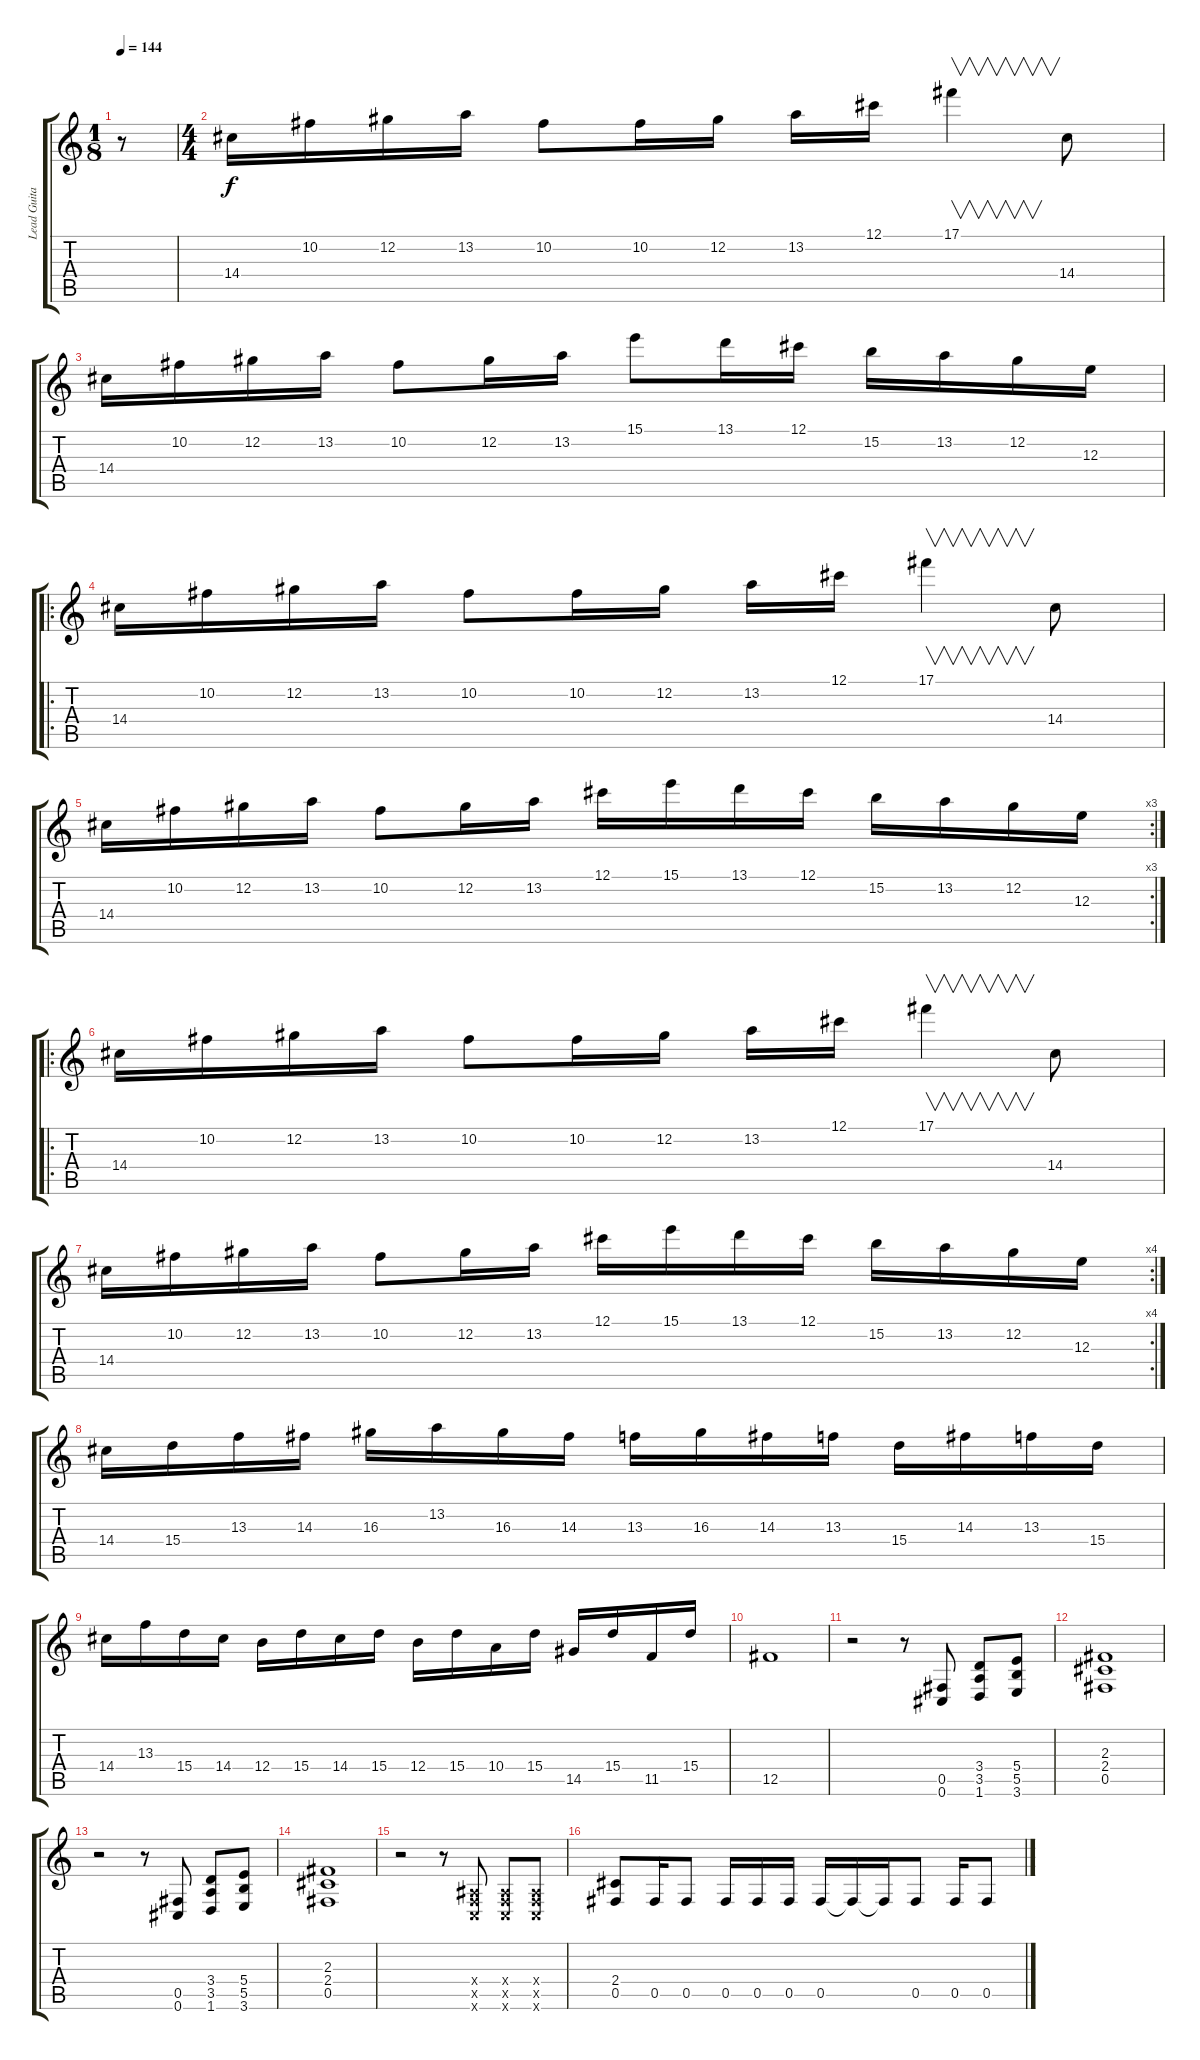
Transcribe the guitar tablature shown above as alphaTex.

\track ("Lead Guitar" "Lead Guita") {instrument overdrivenguitar}
\staff {score tabs}
\tuning (Db4 Ab3 E3 B2 Gb2 Db2) {hide}
\ts (1 8)
\tempo 144
\clef g2
\ks c
r.8{dy f instrument overdrivenguitar} |
\ts (4 4)
14.4.16 10.2.16 12.2.16 13.2.16 10.2.8 10.2.16 12.2.16 13.2.16 12.1.16 17.1.4{v} 14.4.8 |
14.4.16 10.2.16 12.2.16 13.2.16 10.2.8 12.2.16 13.2.16 15.1.8 13.1.16 12.1.16 15.2.16 13.2.16 12.2.16 12.3.16 |
\ro
14.4.16 10.2.16 12.2.16 13.2.16 10.2.8 10.2.16 12.2.16 13.2.16 12.1.16 17.1.4{v} 14.4.8 |
\rc 3
14.4.16 10.2.16 12.2.16 13.2.16 10.2.8 12.2.16 13.2.16 12.1.16 15.1.16 13.1.16 12.1.16 15.2.16 13.2.16 12.2.16 12.3.16 |
\ro
14.4.16 10.2.16 12.2.16 13.2.16 10.2.8 10.2.16 12.2.16 13.2.16 12.1.16 17.1.4{v} 14.4.8 |
\rc 4
14.4.16 10.2.16 12.2.16 13.2.16 10.2.8 12.2.16 13.2.16 12.1.16 15.1.16 13.1.16 12.1.16 15.2.16 13.2.16 12.2.16 12.3.16 |
14.4.16 15.4.16 13.3.16 14.3.16 16.3.16 13.2.16 16.3.16 14.3.16 13.3.16 16.3.16 14.3.16 13.3.16 15.4.16 14.3.16 13.3.16 15.4.16 |
14.4.16 13.3.16 15.4.16 14.4.16 12.4.16 15.4.16 14.4.16 15.4.16 12.4.16 15.4.16 10.4.16 15.4.16 14.5.16 15.4.16 11.5.16 15.4.16 |
12.5.1 |
r.2 r.8 (0.5 0.6).8 (3.4 3.5 1.6).8 (5.4 5.5 3.6).8 |
(2.3 2.4 0.5).1 |
r.2 r.8 (0.5 0.6).8 (3.4 3.5 1.6).8 (5.4 5.5 3.6).8 |
(2.3 2.4 0.5).1 |
r.2 r.8 (-1.4{x} -1.5{x} -1.6{x}).8 (-1.4{x} -1.5{x} -1.6{x}).8 (-1.4{x} -1.5{x} -1.6{x}).8 |
(2.4 0.5).8 0.5.16 0.5.8 0.5.16 0.5.16 0.5.16 0.5.16 0.5{t}.16 0.5{t}.16 0.5.8 0.5.16 0.5.8
